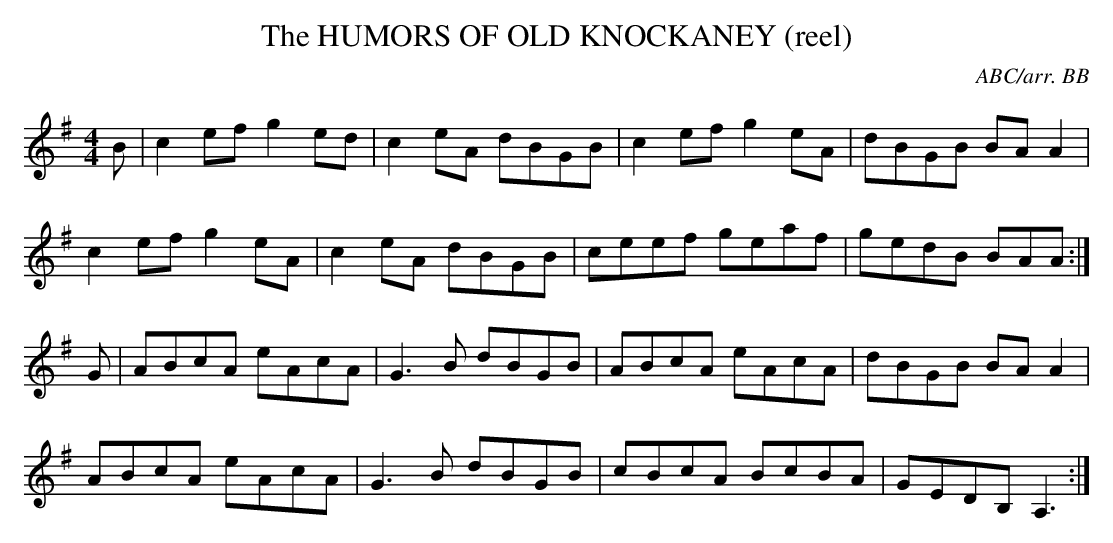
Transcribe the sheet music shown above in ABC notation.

X:1
T:HUMORS OF OLD KNOCKANEY (reel), The
C:ABC/arr. BB
L:1/8
M:4/4
K:Ador
B|c2ef g2ed|c2eA dBGB|c2ef g2eA|dBGB BAA2|
c2ef g2eA|c2eA dBGB|ceef geaf|gedB BAA :|
G|ABcA eAcA|G3B dBGB|ABcA eAcA|dBGB BAA2|
ABcA eAcA|G3B dBGB|cBcA BcBA|GEDB, A,3 :|
